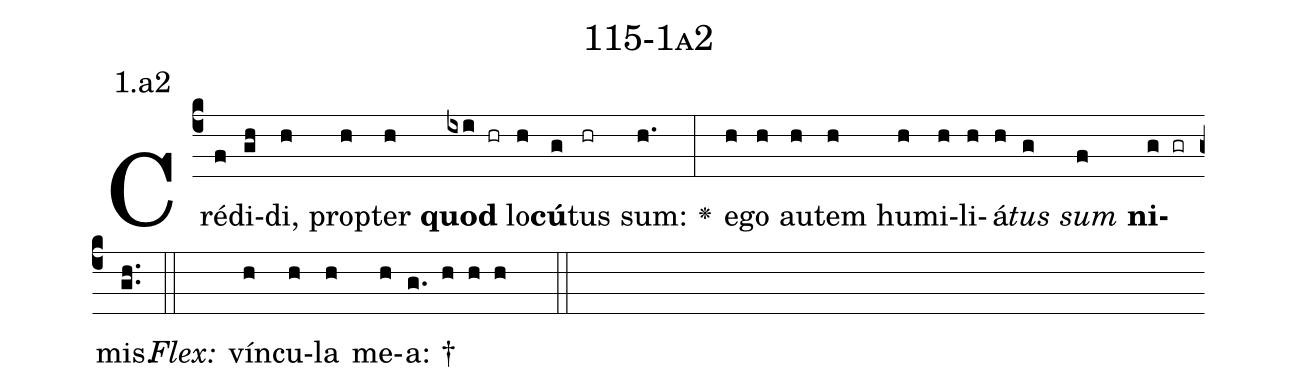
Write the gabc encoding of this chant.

name: 115-1a2;
annotation: 1.a2;
%%
(c4)Cré(f)di(gh)di,(h) prop(h)ter(h) <b>quod</b>(ixi hr) lo(h)<b>cú</b>(g)tus(hr) sum:(h.) <v>\greheightstar</v>(:) e(h)go(h) au(h)tem(h) hu(h)mi(h)li(h)á(h)<i>tus</i>(g) <i>sum</i>(f) <b>ni</b>(g gr)mis.(gh..) (::)
<i>Flex:</i>()  vín(h)cu(h)la(h) me(h)a: †(g. h h h  ::)

%E(h) u(h) o(g) u(f) a(g) e.(gh..) (::)
